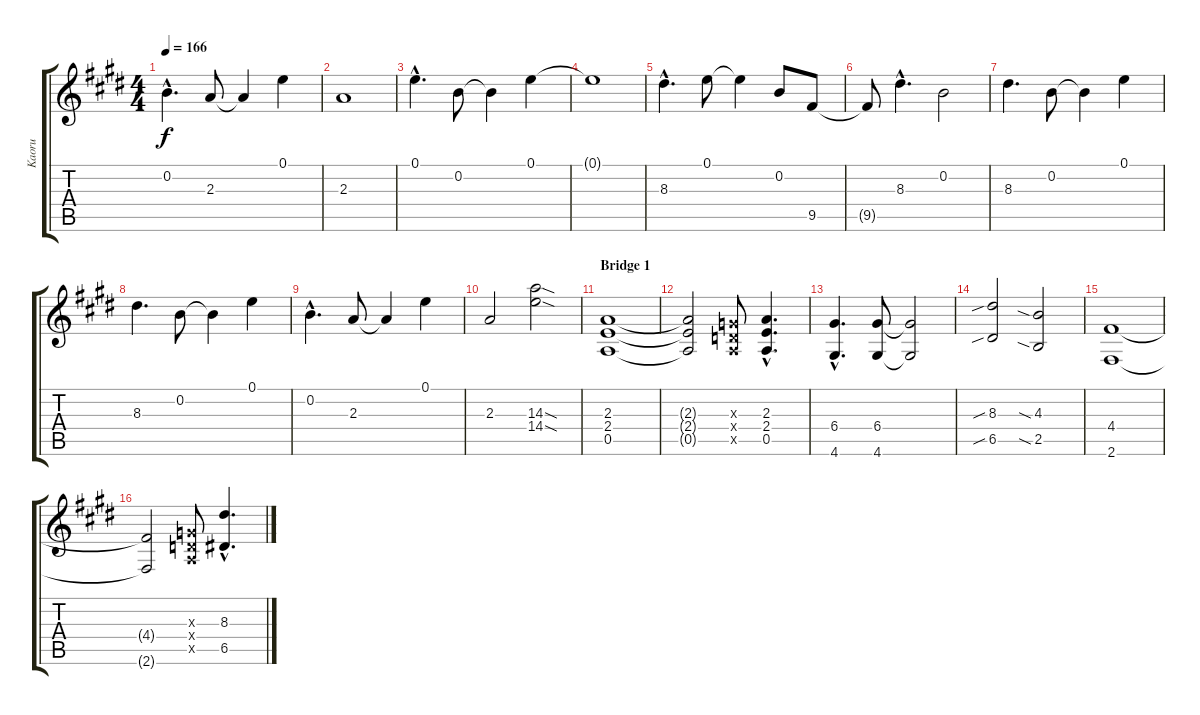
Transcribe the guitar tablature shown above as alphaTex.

\track ("Kaoru" "Kaoru") {instrument distortionguitar}
\staff {score tabs}
\tuning (E4 B3 G3 D3 A2 E2) {hide}
\ts (4 4)
\tempo 166
\clef g2
\ks e
0.2{hac}.4{d dy f} 2.3.8 2.3{t}.4 0.1.4 |
2.3.1 |
0.1{hac}.4{d} 0.2.8 0.2{t}.4 0.1.4 |
0.1{t}.1 |
8.3{hac}.4{d} 0.1.8 0.1{t}.4 0.2.8 9.5.8 |
9.5{t}.8 8.3{hac}.4{d} 0.2.2 |
8.3.4{d} 0.2.8 0.2{t}.4 0.1.4 |
8.3.4{d} 0.2.8 0.2{t}.4 0.1.4 |
0.2{hac}.4{d} 2.3.8 2.3{t}.4 0.1.4 |
2.3.2 (14.3{sod} 14.4{sod}).2 |
\section ("" "Bridge 1")
(2.3 2.4 0.5).1 |
(2.3{t} 2.4{t} 0.5{t}).2 (0.3{x} 0.4{x} 0.5{x}).8 (2.3{hac} 2.4{hac} 0.5{hac}).4{d} |
(6.4{hac} 4.6{hac}).4{d} (6.4 4.6).8 (6.4{t} 4.6{t}).2 |
(8.3{sib} 6.5{sib}).2 (4.3{sia} 2.5{sia}).2 |
(4.4 2.6).1 |
(4.4{t} 2.6{t}).2 (0.3{x} 0.4{x} 0.5{x}).8 (8.3{hac} 6.5{hac}).4{d}
